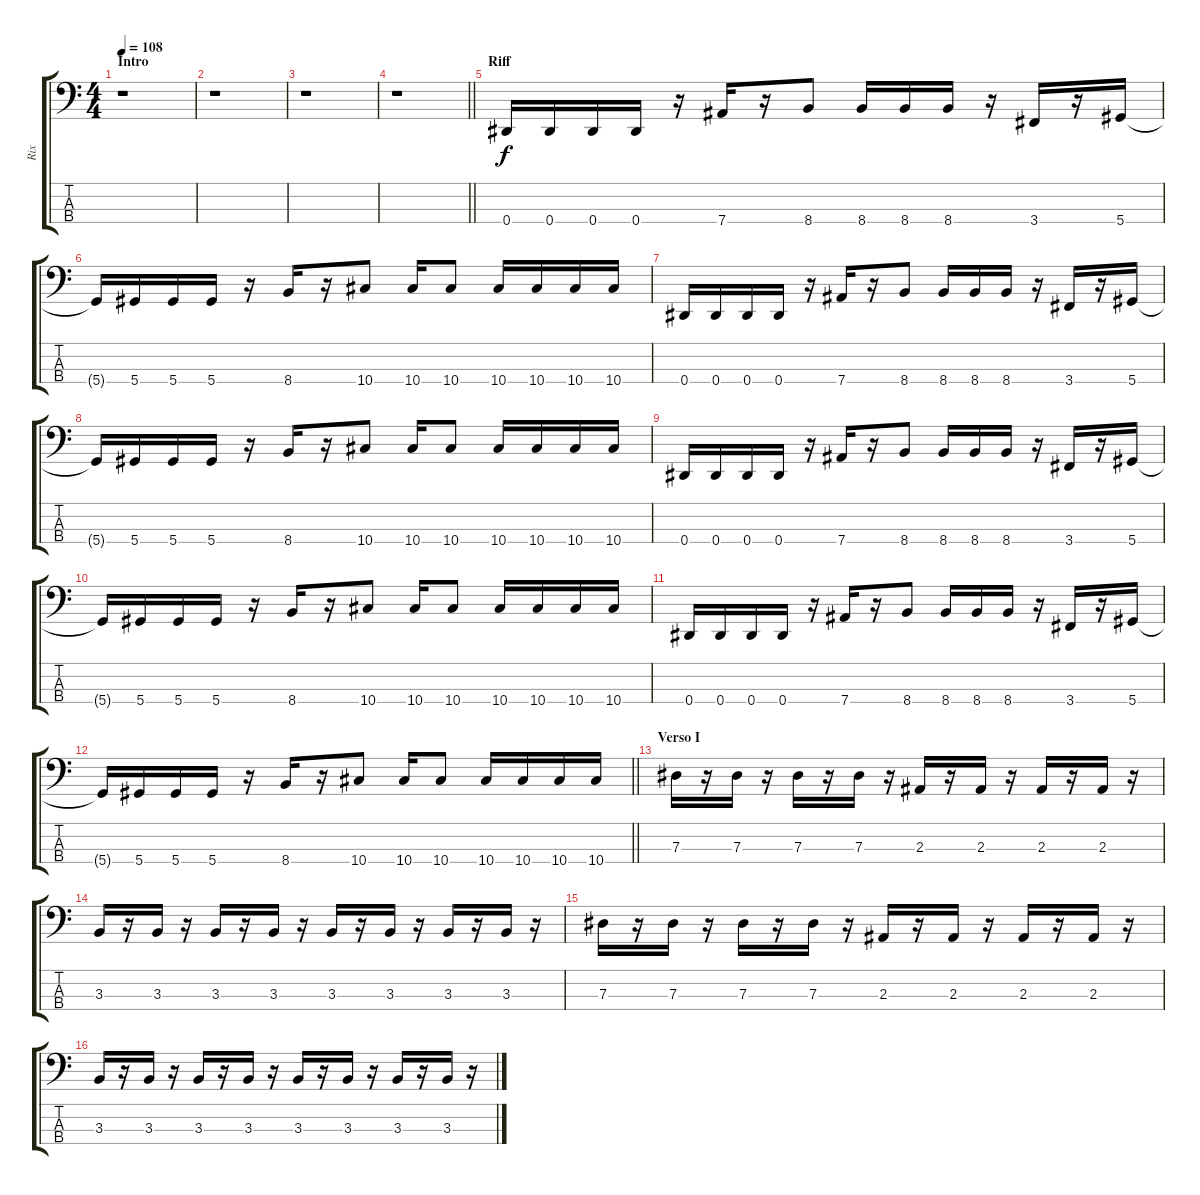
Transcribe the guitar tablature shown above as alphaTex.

\track ("Rix" "Rix") {instrument electricbasspick}
\staff {score tabs}
\tuning (Gb2 Db2 Ab1 Eb1) {hide}
\ts (4 4)
\section ("" "Intro")
\tempo 108
\clef f4
\ks c
r.1{dy f instrument electricbasspick} |
r.1 |
r.1 |
\barLineRight lightlight
r.1 |
\section ("" "Riff")
0.4.16 0.4.16 0.4.16 0.4.16 r.16 7.4.16 r.16 8.4.8 8.4.16 8.4.16 8.4.16 r.16 3.4.16 r.16 5.4.16 |
5.4{t}.16 5.4.16 5.4.16 5.4.16 r.16 8.4.16 r.16 10.4.8 10.4.16 10.4.8 10.4.16 10.4.16 10.4.16 10.4.16 |
0.4.16 0.4.16 0.4.16 0.4.16 r.16 7.4.16 r.16 8.4.8 8.4.16 8.4.16 8.4.16 r.16 3.4.16 r.16 5.4.16 |
5.4{t}.16 5.4.16 5.4.16 5.4.16 r.16 8.4.16 r.16 10.4.8 10.4.16 10.4.8 10.4.16 10.4.16 10.4.16 10.4.16 |
0.4.16 0.4.16 0.4.16 0.4.16 r.16 7.4.16 r.16 8.4.8 8.4.16 8.4.16 8.4.16 r.16 3.4.16 r.16 5.4.16 |
5.4{t}.16 5.4.16 5.4.16 5.4.16 r.16 8.4.16 r.16 10.4.8 10.4.16 10.4.8 10.4.16 10.4.16 10.4.16 10.4.16 |
0.4.16 0.4.16 0.4.16 0.4.16 r.16 7.4.16 r.16 8.4.8 8.4.16 8.4.16 8.4.16 r.16 3.4.16 r.16 5.4.16 |
\barLineRight lightlight
5.4{t}.16 5.4.16 5.4.16 5.4.16 r.16 8.4.16 r.16 10.4.8 10.4.16 10.4.8 10.4.16 10.4.16 10.4.16 10.4.16 |
\section ("" "Verso I")
7.3.16 r.16 7.3.16 r.16 7.3.16 r.16 7.3.16 r.16 2.3.16 r.16 2.3.16 r.16 2.3.16 r.16 2.3.16 r.16 |
3.3.16 r.16 3.3.16 r.16 3.3.16 r.16 3.3.16 r.16 3.3.16 r.16 3.3.16 r.16 3.3.16 r.16 3.3.16 r.16 |
7.3.16 r.16 7.3.16 r.16 7.3.16 r.16 7.3.16 r.16 2.3.16 r.16 2.3.16 r.16 2.3.16 r.16 2.3.16 r.16 |
3.3.16 r.16 3.3.16 r.16 3.3.16 r.16 3.3.16 r.16 3.3.16 r.16 3.3.16 r.16 3.3.16 r.16 3.3.16 r.16
